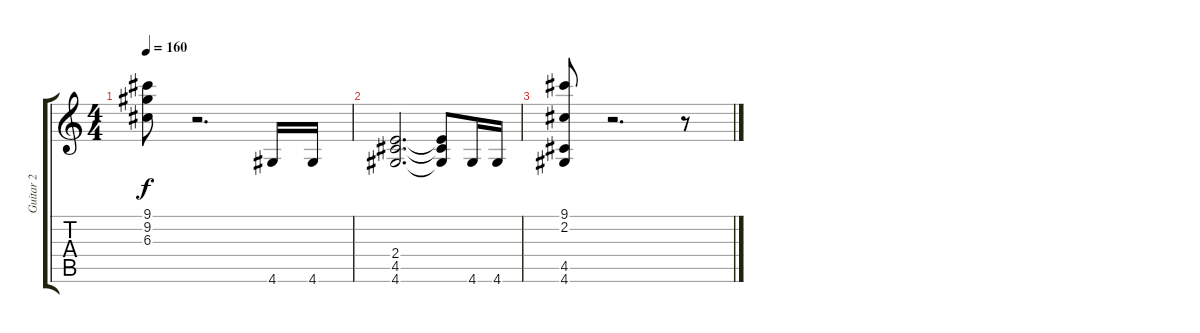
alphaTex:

\track ("Guitar 2" "Guitar 2") {instrument distortionguitar}
\staff {score tabs}
\tuning (E4 B3 G3 D3 A2 E2) {hide}
\ts (4 4)
\tempo 160
\clef g2
\ks c
(9.1 9.2 6.3).8{dy f} r.2{d} 4.6.16 4.6.16 |
(2.4 4.5 4.6).2{d} (2.4{t} 4.5{t} 4.6{t}).8 4.6.16 4.6.16 |
(9.1 2.2 4.5 4.6).8 r.2{d} r.8
